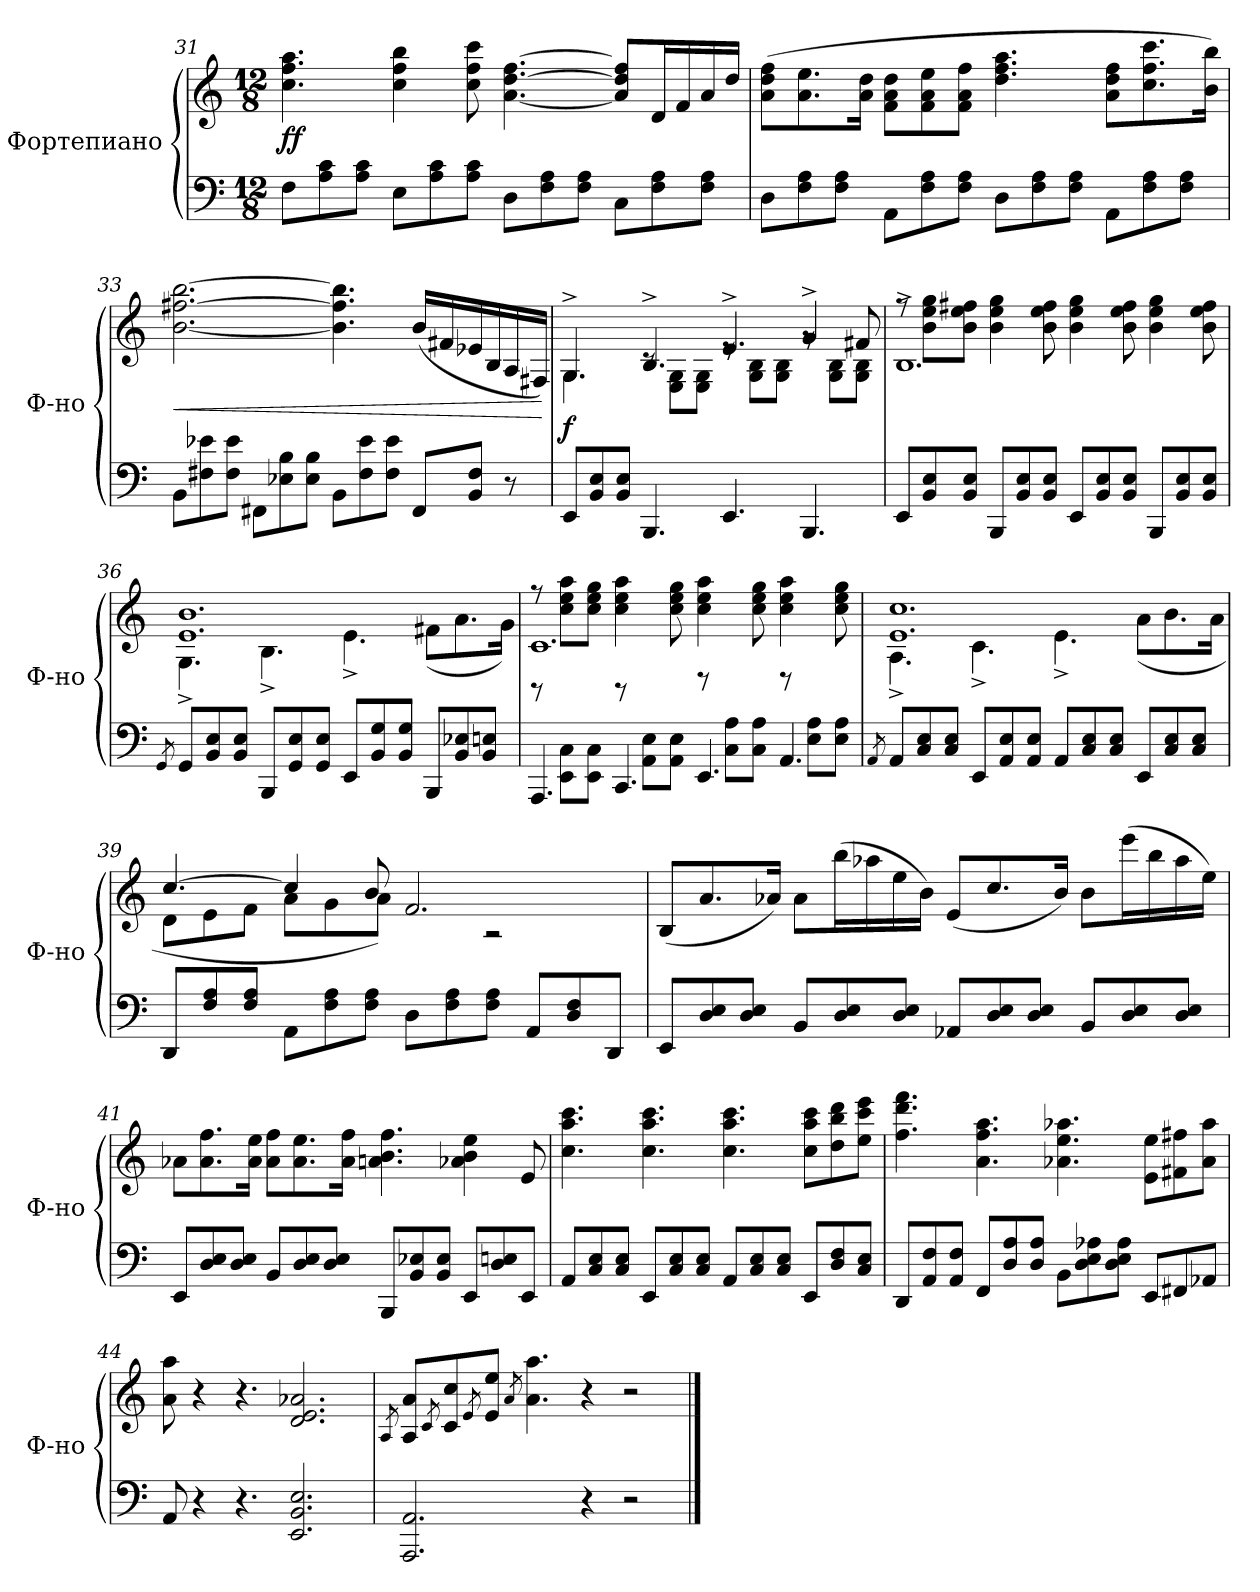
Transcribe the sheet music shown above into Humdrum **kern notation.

**kern	**kern	**dynam
*part1	*part1	*part1
*staff2	*staff1	*staff1/2
*I"Фортепиано	*	*
*I'Ф-но	*	*
*clefF4	*clefG2	*
*k[]	*k[]	*
*M12/8	*M12/8	*
=31	=31	=31
!	!	!LO:DY:b
8F\L	4.cc\ 4.ff\ 4.aa\	ff
8A\ 8c\	.	.
8A\ 8c\J	.	.
8E\L	4cc\ 4ff\ 4bb\	.
8A\ 8c\	.	.
8A\ 8c\J	8cc\ 8ff\ 8ccc\	.
8D\L	[4.a\ [4.dd\ [4.ff\	.
8F\ 8A\	.	.
8F\ 8A\J	.	.
8C\L	8a/] 8dd/] 8ff/]L	.
8F\ 8A\	16d/L	.
.	16f/	.
8F\ 8A\J	16a/	.
.	16dd/JJ	.
!!LO:PB:g=z
=32	=32	=32
8D\L	(>8a\ 8dd\ 8ff\L	.
8F\ 8A\	8.a\ 8.ee\	.
8F\ 8A\J	.	.
.	16a\ 16dd\Jk	.
8AA\L	8f\ 8a\ 8dd\L	.
8F\ 8A\	8f\ 8a\ 8ee\	.
8F\ 8A\J	8f\ 8a\ 8ff\J	.
8D\L	4.dd\ 4.ff\ 4.aa\	.
8F\ 8A\	.	.
8F\ 8A\J	.	.
8AA\L	8a\ 8dd\ 8ff\L	.
8F\ 8A\	8.cc\ 8.ff\ 8.ccc\	.
8F\ 8A\J	.	.
.	16b\ 16bb\Jk)	.
=33	=33	=33
!	!	!LO:HP:b
8BB\L	[2.b\ [2.ff#X\ [2.bb\	<
8F#X\ 8e-X\	.	.
8F#\ 8e-\J	.	.
8FF#X\L	.	.
8E-X\ 8B\	.	.
8E-\ 8B\J	.	.
8BB\L	4.b\] 4.ff#\] 4.bb\]	.
8F#\ 8e-\	.	.
8F#\ 8e-\J	.	.
8FF#/L	(>16b/LL	.
.	16f#X/	.
8BB/ 8F#/J	16e-X/	.
.	16B/	.
8r	16A/	.
.	16F#X/JJ)	.
.	.	[
!!LO:LB:g=z
=34	=34	=34
*	*^	*
!	!	!	!LO:DY:a=2
8EE/L	4.G^/	4.G\	f
8BB/ 8E/	.	.	.
8BB/ 8E/J	.	.	.
4.BBB/	4.B^/	8rc	.
.	.	8E\ 8G\L	.
.	.	8E\ 8G\J	.
4.EE/	4.e^/	8re	.
.	.	8G\ 8B\L	.
.	.	8G\ 8B\J	.
4.BBB/	4g^/	8rg	.
.	.	8G\ 8B\L	.
.	8f#X/	8G\ 8B\J	.
=35	=35	=35	=35
8EE/L	1.B^	8rff	.
8BB/ 8E/	.	8b\ 8ee\ 8gg\L	.
8BB/ 8E/J	.	8b\ 8ee\ 8ff#X\J	.
8BBB/L	.	4b\ 4ee\ 4gg\	.
8BB/ 8E/	.	.	.
8BB/ 8E/J	.	8b\ 8ee\ 8ff#\	.
8EE/L	.	4b\ 4ee\ 4gg\	.
8BB/ 8E/	.	.	.
8BB/ 8E/J	.	8b\ 8ee\ 8ff#\	.
8BBB/L	.	4b\ 4ee\ 4gg\	.
8BB/ 8E/	.	.	.
8BB/ 8E/J	.	8b\ 8ee\ 8ff#\	.
!!LO:LB:g=z	!!
=36	=36	=36	=36
8qGG/	.	.	.
8GG/L	1.e 1.b	4.G^\	.
8BB/ 8E/	.	.	.
8BB/ 8E/J	.	.	.
8BBB/L	.	4.B^\	.
8GG/ 8E/	.	.	.
8GG/ 8E/J	.	.	.
8EE/L	.	4.e^\	.
8BB/ 8G/	.	.	.
8BB/ 8G/J	.	.	.
8BBB/L	.	(>8f#X\L	.
8BB/ 8E-X/	.	8.a\	.
8BB/ 8En/J	.	.	.
.	.	16g\Jk)	.
=37	=37	=37	=37
*^	*	*	*
4.AAA/	8rg	1.c	8rff	.
.	8EE\ 8C\L	.	8cc\ 8ee\ 8aa\L	.
.	8EE\ 8C\J	.	8cc\ 8ee\ 8gg\J	.
4.CC/	8rg	.	4cc\ 4ee\ 4aa\	.
.	8AA\ 8E\L	.	.	.
.	8AA\ 8E\J	.	8cc\ 8ee\ 8gg\	.
4.EE/	8rb	.	4cc\ 4ee\ 4aa\	.
.	8C\ 8A\L	.	.	.
.	8C\ 8A\J	.	8cc\ 8ee\ 8gg\	.
4.AA/	8rb	.	4cc\ 4ee\ 4aa\	.
.	8E\ 8A\L	.	.	.
.	8E\ 8A\J	.	8cc\ 8ee\ 8gg\	.
*v	*v	*	*	*
=38	=38	=38	=38
8qAA/	.	.	.
8AA/L	1.e 1.cc	4.A^\	.
8C/ 8E/	.	.	.
8C/ 8E/J	.	.	.
8EE/L	.	4.c^\	.
8AA/ 8E/	.	.	.
8AA/ 8E/J	.	.	.
8AA/L	.	4.e^\	.
8C/ 8E/	.	.	.
8C/ 8E/J	.	.	.
8EE/L	.	(<8a\L	.
8C/ 8E/	.	8.b\	.
8C/ 8E/J	.	.	.
.	.	16a\Jk	.
!!LO:LB:g=z	!!
=39	=39	=39	=39
8DD/L	[4.cc/	8d\L	.
8F/ 8A/	.	8e\	.
8F/ 8A/J	.	8f\J	.
8AA\L	4cc/]	8a\L	.
8F\ 8A\	.	8g\	.
8F\ 8A\J	8b/	8a\J)	.
8D\L	2.f/	4ryy	.
8F\ 8A\	.	.	.
8F\ 8A\J	.	2r	.
8AA/L	.	.	.
8D/ 8F/	.	.	.
8DD/J	.	.	.
*	*v	*v	*
=40	=40	=40
8EE/L	(<8B/L	.
8D/ 8E/	8.a/	.
8D/ 8E/J	.	.
.	16a-X/Jk)	.
8BB/L	8a-\L	.
8D/ 8E/	(>16bb\L	.
.	16aa-X\	.
8D/ 8E/J	16ee\	.
.	16b\JJ)	.
8AA-X/L	(<8e/L	.
8D/ 8E/	8.cc/	.
8D/ 8E/J	.	.
.	16b/Jk)	.
8BB/L	8b\L	.
8D/ 8E/	(>16eee\L	.
.	16bb\	.
8D/ 8E/J	16aa-\	.
.	16ee\JJ)	.
!!LO:LB:g=z
=41	=41	=41
8EE/L	8a-X\L	.
8D/ 8E/	8.a-\ 8.ff\	.
8D/ 8E/J	.	.
.	16a-\ 16ee\Jk	.
8BB/L	8a-\ 8ff\L	.
8D/ 8E/	8.a-\ 8.ee\	.
8D/ 8E/J	.	.
.	16a-\ 16ff\Jk	.
8BBB/L	4.an\ 4.b\ 4.ff\	.
8BB/ 8E-X/	.	.
8BB/ 8E-/J	.	.
8EE/L	4a-X\ 4b\ 4ee\	.
8D/ 8En/	.	.
8EE/J	8e/	.
=42	=42	=42
8AA/L	4.cc\ 4.aa\ 4.ccc\	.
8C/ 8E/	.	.
8C/ 8E/J	.	.
8EE/L	4.cc\ 4.aa\ 4.ccc\	.
8C/ 8E/	.	.
8C/ 8E/J	.	.
8AA/L	4.cc\ 4.aa\ 4.ccc\	.
8C/ 8E/	.	.
8C/ 8E/J	.	.
8EE/L	8cc\ 8aa\ 8ccc\L	.
8D/ 8F/	8dd\ 8bb\ 8ddd\	.
8C/ 8E/J	8ee\ 8ccc\ 8eee\J	.
!!LO:PB:g=z
=43	=43	=43
8DD/L	4.ff\ 4.ddd\ 4.fff\	.
8AA/ 8F/	.	.
8AA/ 8F/J	.	.
8FF/L	4.a\ 4.ff\ 4.aa\	.
8D/ 8A/	.	.
8D/ 8A/J	.	.
8BB\L	4.a-X\ 4.ee\ 4.aa-X\	.
8D\ 8E\ 8A-X\	.	.
8D\ 8E\ 8A-\J	.	.
8EE/L	8e\ 8ee\L	.
8FF#X/	8f#X\ 8ff#X\	.
8AA-X/J	8a-\ 8aa-\J	.
=44	=44	=44
8AA/	8a\ 8aa\	.
4r	4r	.
4.r	4.r	.
2.EE/ 2.BB/ 2.E/	2.d/ 2.e/ 2.a-X/	.
=45	=45	=45
.	8qA/	.
2.AAA/ 2.AA/	8A/ 8a/L	.
.	8qc/	.
.	8c/ 8cc/	.
.	8qe/	.
.	8e/ 8ee/J	.
.	8qa/	.
.	4.a\ 4.aa\	.
4r	4r	.
2r	2r	.
==	==	==
*-	*-	*-
